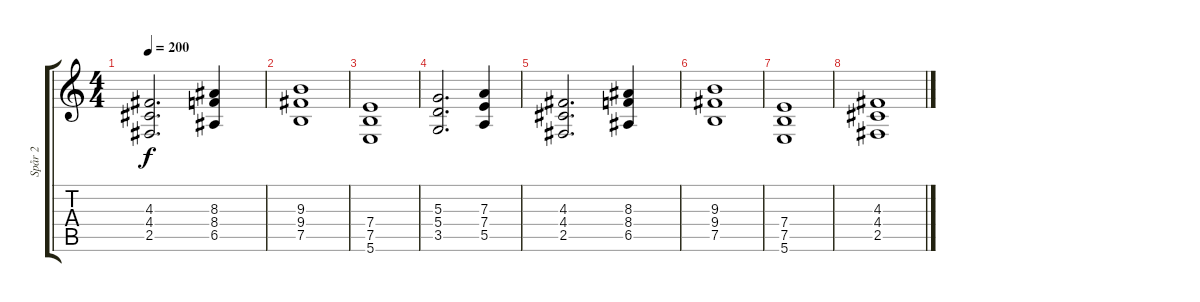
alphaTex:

\track ("Spår 2" "Spår 2") {instrument distortionguitar}
\staff {score tabs}
\tuning (B3 Gb3 D3 A2 E2 B1) {hide}
\ts (4 4)
\tempo 200
\clef g2
\ks c
(4.3 4.4 2.5).2{d dy f} (8.3 8.4 6.5).4 |
(9.3 9.4 7.5).1 |
(7.4 7.5 5.6).1 |
(5.3 5.4 3.5).2{d} (7.3 7.4 5.5).4 |
(4.3 4.4 2.5).2{d} (8.3 8.4 6.5).4 |
(9.3 9.4 7.5).1 |
(7.4 7.5 5.6).1 |
(4.3 4.4 2.5).1
